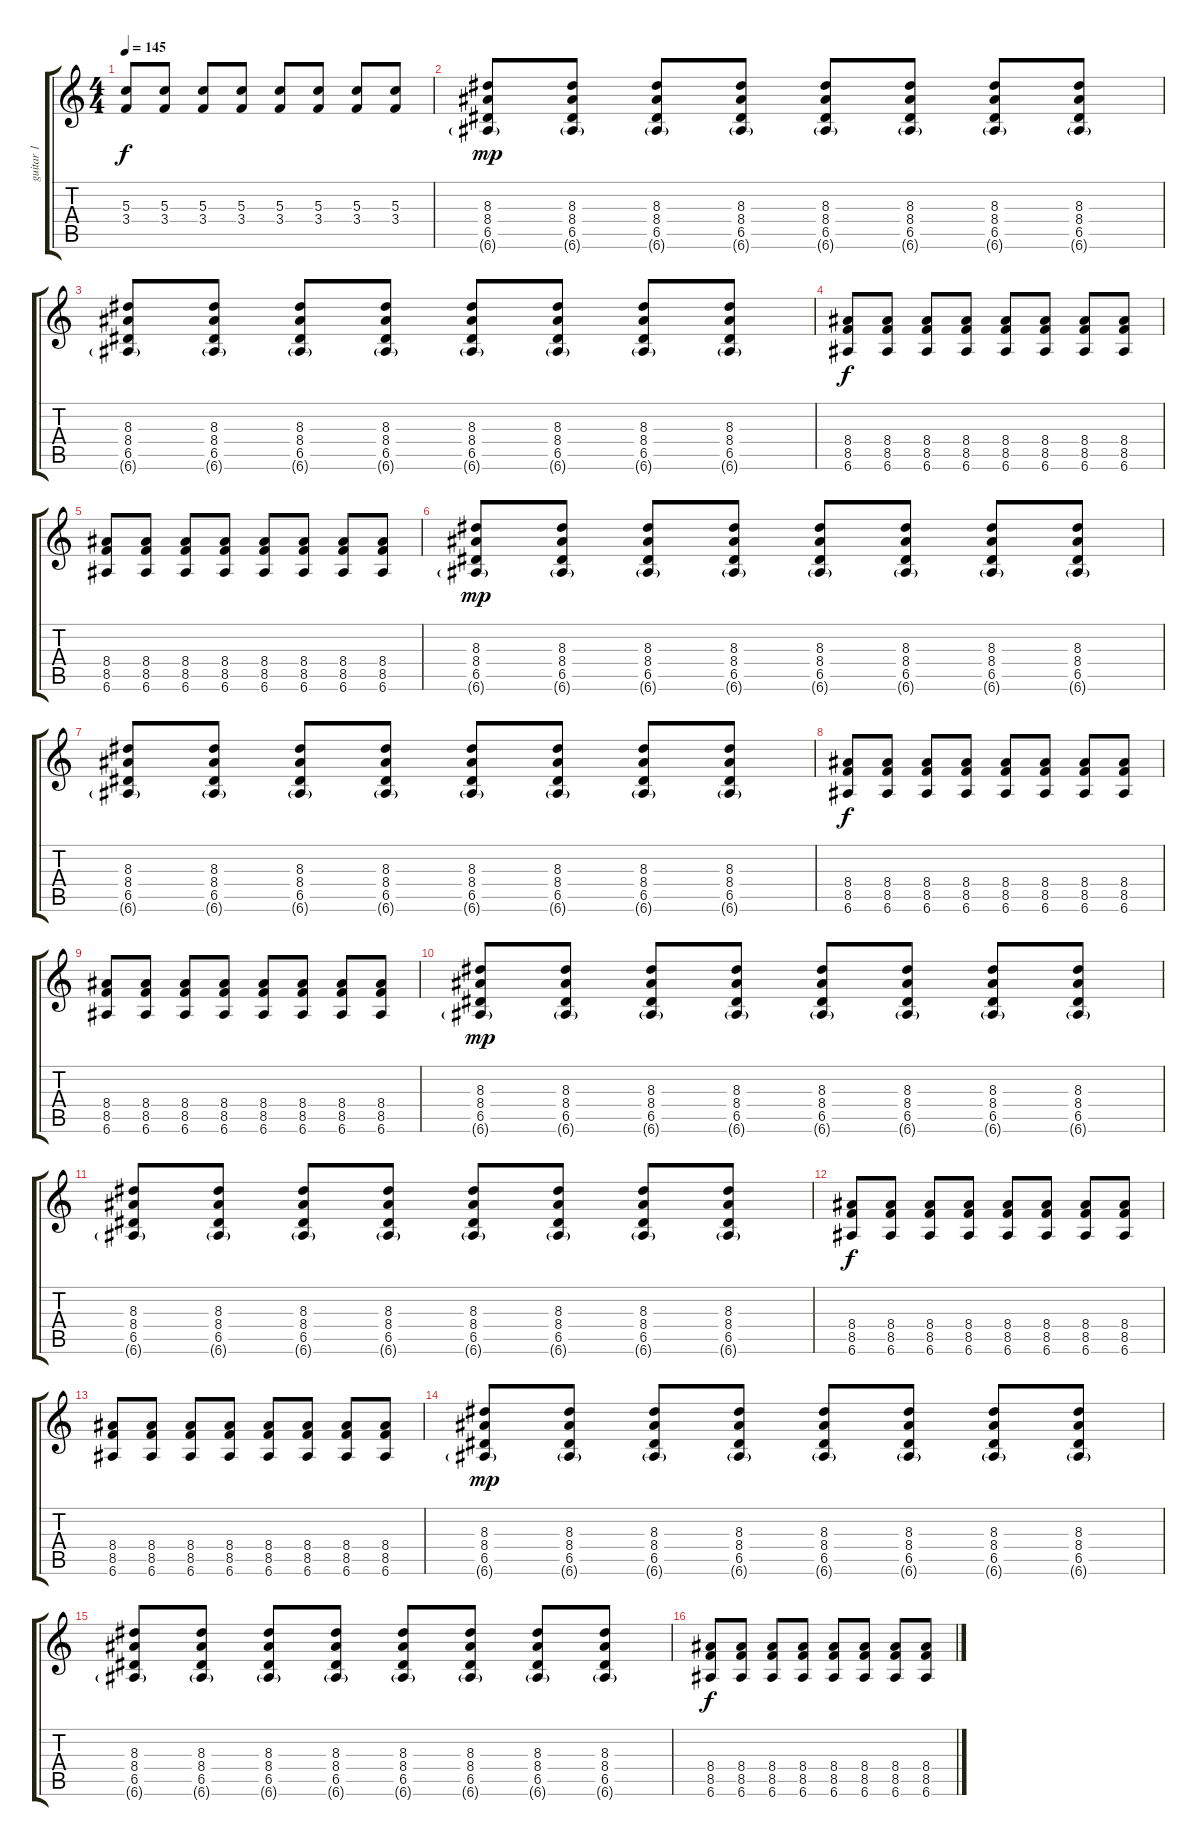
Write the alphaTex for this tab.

\track ("guitar 1" "guitar 1") {instrument distortionguitar}
\staff {score tabs}
\tuning (E4 B3 G3 D3 A2 E2) {hide}
\ts (4 4)
\tempo 145
\clef g2
\ks c
(5.3 3.4).8{dy f} (5.3 3.4).8 (5.3 3.4).8 (5.3 3.4).8 (5.3 3.4).8 (5.3 3.4).8 (5.3 3.4).8 (5.3 3.4).8 |
(8.3 8.4 6.5 6.6{g}).8{dy mp} (8.3 8.4 6.5 6.6{g}).8 (8.3 8.4 6.5 6.6{g}).8 (8.3 8.4 6.5 6.6{g}).8 (8.3 8.4 6.5 6.6{g}).8 (8.3 8.4 6.5 6.6{g}).8 (8.3 8.4 6.5 6.6{g}).8 (8.3 8.4 6.5 6.6{g}).8 |
(8.3 8.4 6.5 6.6{g}).8 (8.3 8.4 6.5 6.6{g}).8 (8.3 8.4 6.5 6.6{g}).8 (8.3 8.4 6.5 6.6{g}).8 (8.3 8.4 6.5 6.6{g}).8 (8.3 8.4 6.5 6.6{g}).8 (8.3 8.4 6.5 6.6{g}).8 (8.3 8.4 6.5 6.6{g}).8 |
(8.4 8.5 6.6).8{dy f} (8.4 8.5 6.6).8 (8.4 8.5 6.6).8 (8.4 8.5 6.6).8 (8.4 8.5 6.6).8 (8.4 8.5 6.6).8 (8.4 8.5 6.6).8 (8.4 8.5 6.6).8 |
(8.4 8.5 6.6).8 (8.4 8.5 6.6).8 (8.4 8.5 6.6).8 (8.4 8.5 6.6).8 (8.4 8.5 6.6).8 (8.4 8.5 6.6).8 (8.4 8.5 6.6).8 (8.4 8.5 6.6).8 |
(8.3 8.4 6.5 6.6{g}).8{dy mp} (8.3 8.4 6.5 6.6{g}).8 (8.3 8.4 6.5 6.6{g}).8 (8.3 8.4 6.5 6.6{g}).8 (8.3 8.4 6.5 6.6{g}).8 (8.3 8.4 6.5 6.6{g}).8 (8.3 8.4 6.5 6.6{g}).8 (8.3 8.4 6.5 6.6{g}).8 |
(8.3 8.4 6.5 6.6{g}).8 (8.3 8.4 6.5 6.6{g}).8 (8.3 8.4 6.5 6.6{g}).8 (8.3 8.4 6.5 6.6{g}).8 (8.3 8.4 6.5 6.6{g}).8 (8.3 8.4 6.5 6.6{g}).8 (8.3 8.4 6.5 6.6{g}).8 (8.3 8.4 6.5 6.6{g}).8 |
(8.4 8.5 6.6).8{dy f} (8.4 8.5 6.6).8 (8.4 8.5 6.6).8 (8.4 8.5 6.6).8 (8.4 8.5 6.6).8 (8.4 8.5 6.6).8 (8.4 8.5 6.6).8 (8.4 8.5 6.6).8 |
(8.4 8.5 6.6).8 (8.4 8.5 6.6).8 (8.4 8.5 6.6).8 (8.4 8.5 6.6).8 (8.4 8.5 6.6).8 (8.4 8.5 6.6).8 (8.4 8.5 6.6).8 (8.4 8.5 6.6).8 |
(8.3 8.4 6.5 6.6{g}).8{dy mp} (8.3 8.4 6.5 6.6{g}).8 (8.3 8.4 6.5 6.6{g}).8 (8.3 8.4 6.5 6.6{g}).8 (8.3 8.4 6.5 6.6{g}).8 (8.3 8.4 6.5 6.6{g}).8 (8.3 8.4 6.5 6.6{g}).8 (8.3 8.4 6.5 6.6{g}).8 |
(8.3 8.4 6.5 6.6{g}).8 (8.3 8.4 6.5 6.6{g}).8 (8.3 8.4 6.5 6.6{g}).8 (8.3 8.4 6.5 6.6{g}).8 (8.3 8.4 6.5 6.6{g}).8 (8.3 8.4 6.5 6.6{g}).8 (8.3 8.4 6.5 6.6{g}).8 (8.3 8.4 6.5 6.6{g}).8 |
(8.4 8.5 6.6).8{dy f} (8.4 8.5 6.6).8 (8.4 8.5 6.6).8 (8.4 8.5 6.6).8 (8.4 8.5 6.6).8 (8.4 8.5 6.6).8 (8.4 8.5 6.6).8 (8.4 8.5 6.6).8 |
(8.4 8.5 6.6).8 (8.4 8.5 6.6).8 (8.4 8.5 6.6).8 (8.4 8.5 6.6).8 (8.4 8.5 6.6).8 (8.4 8.5 6.6).8 (8.4 8.5 6.6).8 (8.4 8.5 6.6).8 |
(8.3 8.4 6.5 6.6{g}).8{dy mp} (8.3 8.4 6.5 6.6{g}).8 (8.3 8.4 6.5 6.6{g}).8 (8.3 8.4 6.5 6.6{g}).8 (8.3 8.4 6.5 6.6{g}).8 (8.3 8.4 6.5 6.6{g}).8 (8.3 8.4 6.5 6.6{g}).8 (8.3 8.4 6.5 6.6{g}).8 |
(8.3 8.4 6.5 6.6{g}).8 (8.3 8.4 6.5 6.6{g}).8 (8.3 8.4 6.5 6.6{g}).8 (8.3 8.4 6.5 6.6{g}).8 (8.3 8.4 6.5 6.6{g}).8 (8.3 8.4 6.5 6.6{g}).8 (8.3 8.4 6.5 6.6{g}).8 (8.3 8.4 6.5 6.6{g}).8 |
(8.4 8.5 6.6).8{dy f} (8.4 8.5 6.6).8 (8.4 8.5 6.6).8 (8.4 8.5 6.6).8 (8.4 8.5 6.6).8 (8.4 8.5 6.6).8 (8.4 8.5 6.6).8 (8.4 8.5 6.6).8
